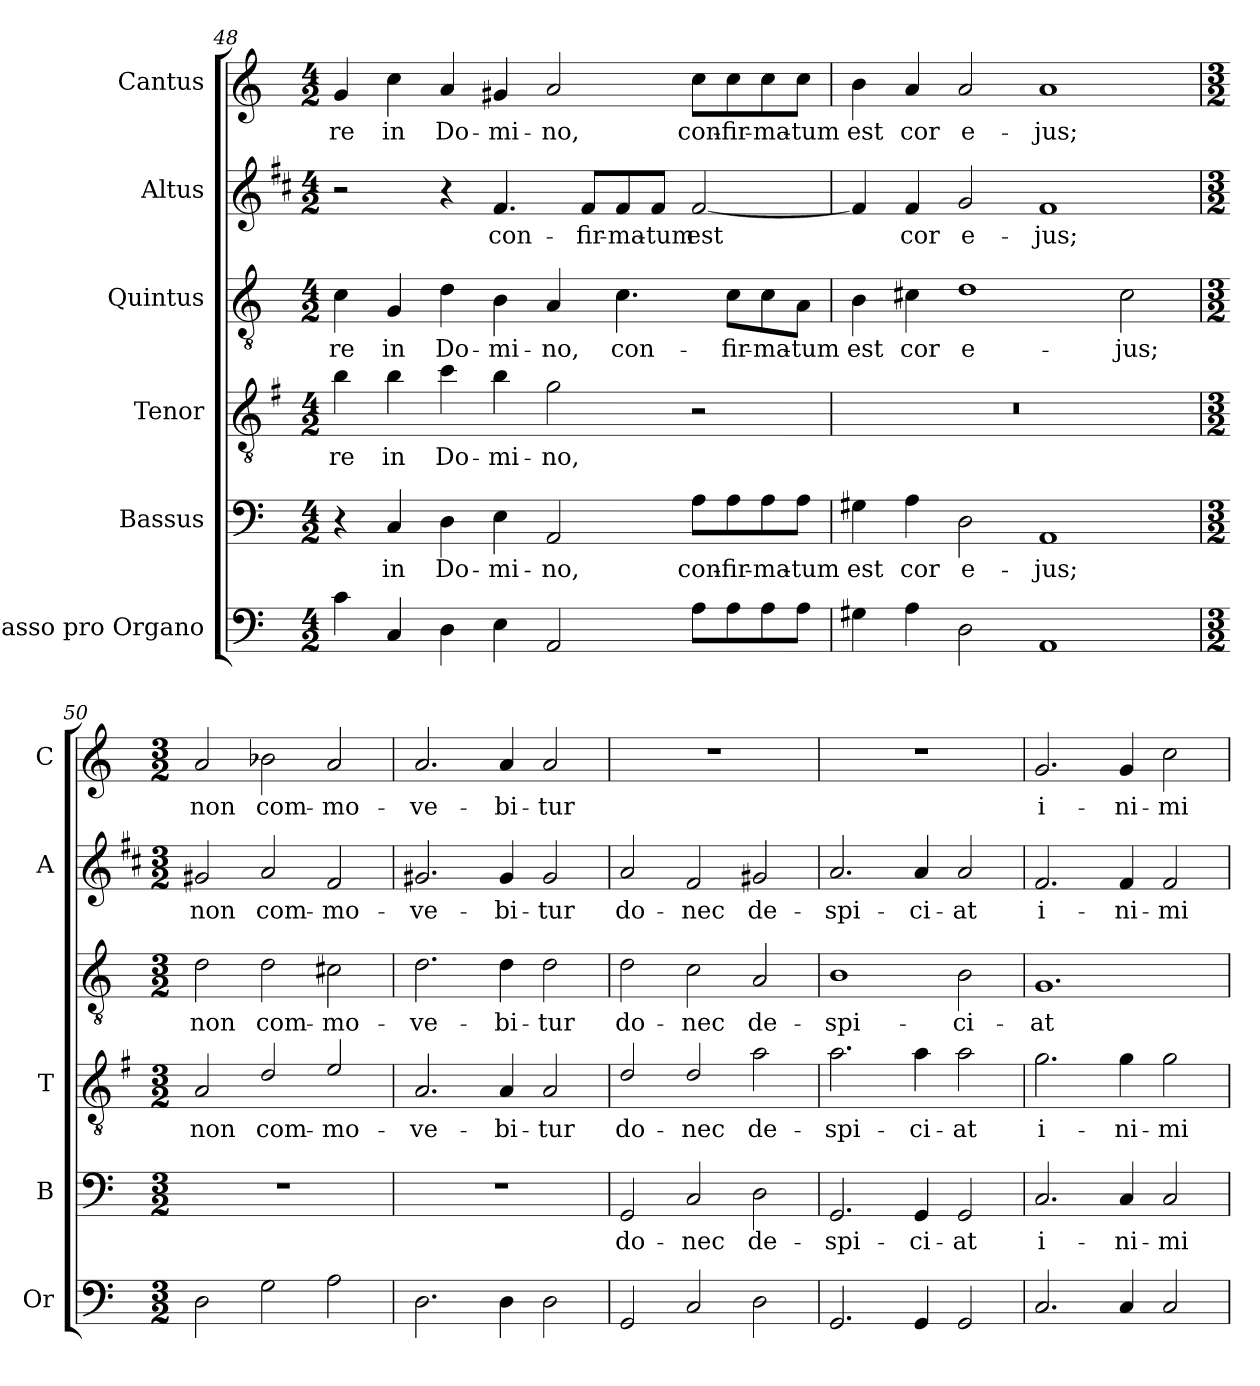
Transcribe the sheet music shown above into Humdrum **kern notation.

**kern	**kern	**text	**kern	**text	**kern	**text	**kern	**text	**kern	**text
*part6	*part5	*part5	*part4	*part4	*part3	*part3	*part2	*part2	*part1	*part1
*staff6	*staff5	*staff5	*staff4	*staff4	*staff3	*staff3	*staff2	*staff2	*staff1	*staff1
*I"Basso pro Organo	*I"Bassus	*	*I"Tenor	*	*I"Quintus	*	*I"Altus	*	*I"Cantus	*
*I'Or	*I'B	*	*I'T	*	*	*	*I'A	*	*I'C	*
*clefF4	*clefF4	*	*clefGv2	*	*clefGv2	*	*clefG2	*	*clefG2	*
*	*	*	*ITrd4c7	*	*	*	*ITrd1c2	*	*	*
*k[]	*k[]	*	*k[]	*	*k[]	*	*k[]	*	*k[]	*
*C:	*C:	*	*C:	*	*C:	*	*C:	*	*C:	*
*M4/2	*M4/2	*	*M4/2	*	*M4/2	*	*M4/2	*	*M4/2	*
=48	=48	=48	=48	=48	=48	=48	=48	=48	=48	=48
!	!	!	!	!LO:LY:b	!	!LO:LY:b	!	!	!	!LO:LY:b
4c\	4r	.	4e\	-re	4c\	-re	2r	.	4g/	-re
!	!	!LO:LY:b	!	!LO:LY:b	!	!LO:LY:b	!	!	!	!LO:LY:b
4C/	4C/	in	4e\	in	4G/	in	.	.	4cc\	in
!	!	!LO:LY:b	!	!LO:LY:b	!	!LO:LY:b	!	!	!	!LO:LY:b
4D\	4D\	Do-	4f\	Do-	4d\	Do-	4r	.	4a/	Do-
!	!	!LO:LY:b	!	!LO:LY:b	!	!LO:LY:b	!	!LO:LY:b	!	!LO:LY:b
4E\	4E\	-mi-	4e\	-mi-	4B\	-mi-	4.e/	con-	4g#X/	-mi-
!	!	!LO:LY:b	!	!LO:LY:b	!	!LO:LY:b	!	!	!	!LO:LY:b
2AA/	2AA/	-no,	2c\	-no,	4A/	-no,	.	.	2a/	-no,
!	!	!	!	!	!	!	!	!LO:LY:b	!	!
.	.	.	.	.	.	.	8e/L	-fir-	.	.
!	!	!	!	!	!	!LO:LY:b	!	!LO:LY:b	!	!
.	.	.	.	.	4.c\	con-	8e/	-ma-	.	.
!	!	!	!	!	!	!	!	!LO:LY:b	!	!
.	.	.	.	.	.	.	8e/J	-tum	.	.
!	!	!LO:LY:b	!	!	!	!	!	!LO:LY:b	!	!LO:LY:b
8A\L	8A\L	con-	2r	.	.	.	[2e/	est	8cc\L	con-
!	!	!LO:LY:b	!	!	!	!LO:LY:b	!	!	!	!LO:LY:b
8A\	8A\	-fir-	.	.	8c\L	-fir-	.	.	8cc\	-fir-
!	!	!LO:LY:b	!	!	!	!LO:LY:b	!	!	!	!LO:LY:b
8A\	8A\	-ma-	.	.	8c\	-ma-	.	.	8cc\	-ma-
!	!	!LO:LY:b	!	!	!	!LO:LY:b	!	!	!	!LO:LY:b
8A\J	8A\J	-tum	.	.	8A\J	-tum	.	.	8cc\J	-tum
!!LO:PB:g=z
=49	=49	=49	=49	=49	=49	=49	=49	=49	=49	=49
!	!	!LO:LY:b	!	!	!	!LO:LY:b	!	!	!	!LO:LY:b
4G#X\	4G#X\	est	0r	.	4B\	est	4e/]	.	4b\	est
!	!	!LO:LY:b	!	!	!	!LO:LY:b	!	!LO:LY:b	!	!LO:LY:b
4A\	4A\	cor	.	.	4c#X\	cor	4e/	cor	4a/	cor
!	!	!LO:LY:b	!	!	!	!LO:LY:b	!	!LO:LY:b	!	!LO:LY:b
2D\	2D\	e-	.	.	1d	e-	2f/	e-	2a/	e-
!	!	!LO:LY:b	!	!	!	!	!	!LO:LY:b	!	!LO:LY:b
1AA	1AA	-jus;	.	.	.	.	1e	-jus;	1a	-jus;
!	!	!	!	!	!	!LO:LY:b	!	!	!	!
.	.	.	.	.	2c#\	-jus;	.	.	.	.
=50	=50	=50	=50	=50	=50	=50	=50	=50	=50	=50
*M3/2	*M3/2	*	*M3/2	*	*M3/2	*	*M3/2	*	*M3/2	*
!	!	!	!	!LO:LY:b	!	!LO:LY:b	!	!LO:LY:b	!	!LO:LY:b
2D\	1.r	.	2D/	non	2d\	non	2f#X/	non	2a/	non
!	!	!	!	!LO:LY:b	!	!LO:LY:b	!	!LO:LY:b	!	!LO:LY:b
2G\	.	.	2G/	com-	2d\	com-	2g/	com-	2b-X\	com-
!	!	!	!	!LO:LY:b	!	!LO:LY:b	!	!LO:LY:b	!	!LO:LY:b
2A\	.	.	2A/	-mo-	2c#X\	-mo-	2e/	-mo-	2a/	-mo-
=51	=51	=51	=51	=51	=51	=51	=51	=51	=51	=51
!	!	!	!	!LO:LY:b	!	!LO:LY:b	!	!LO:LY:b	!	!LO:LY:b
2.D\	1.r	.	2.D/	-ve-	2.d\	-ve-	2.f#X/	-ve-	2.a/	-ve-
!	!	!	!	!LO:LY:b	!	!LO:LY:b	!	!LO:LY:b	!	!LO:LY:b
4D\	.	.	4D/	-bi-	4d\	-bi-	4f#/	-bi-	4a/	-bi-
!	!	!	!	!LO:LY:b	!	!LO:LY:b	!	!LO:LY:b	!	!LO:LY:b
2D\	.	.	2D/	-tur	2d\	-tur	2f#/	-tur	2a/	-tur
=52	=52	=52	=52	=52	=52	=52	=52	=52	=52	=52
!	!	!LO:LY:b	!	!LO:LY:b	!	!LO:LY:b	!	!LO:LY:b	!	!
2GG/	2GG/	do-	2G/	do-	2d\	do-	2g/	do-	1.r	.
!	!	!LO:LY:b	!	!LO:LY:b	!	!LO:LY:b	!	!LO:LY:b	!	!
2C/	2C/	-nec	2G/	-nec	2c\	-nec	2e/	-nec	.	.
!	!	!LO:LY:b	!	!LO:LY:b	!	!LO:LY:b	!	!LO:LY:b	!	!
2D\	2D\	de-	2d\	de-	2A/	de-	2f#X/	de-	.	.
=53	=53	=53	=53	=53	=53	=53	=53	=53	=53	=53
!	!	!LO:LY:b	!	!LO:LY:b	!	!LO:LY:b	!	!LO:LY:b	!	!
2.GG/	2.GG/	-spi-	2.d\	-spi-	1B	-spi-	2.g/	-spi-	1.r	.
!	!	!LO:LY:b	!	!LO:LY:b	!	!	!	!LO:LY:b	!	!
4GG/	4GG/	-ci-	4d\	-ci-	.	.	4g/	-ci-	.	.
!	!	!LO:LY:b	!	!LO:LY:b	!	!LO:LY:b	!	!LO:LY:b	!	!
2GG/	2GG/	-at	2d\	-at	2B\	-ci-	2g/	-at	.	.
=54	=54	=54	=54	=54	=54	=54	=54	=54	=54	=54
!	!	!LO:LY:b	!	!LO:LY:b	!	!LO:LY:b	!	!LO:LY:b	!	!LO:LY:b
2.C/	2.C/	i-	2.c\	i-	1.G	-at	2.e/	i-	2.g/	i-
!	!	!LO:LY:b	!	!LO:LY:b	!	!	!	!LO:LY:b	!	!LO:LY:b
4C/	4C/	-ni-	4c\	-ni-	.	.	4e/	-ni-	4g/	-ni-
!	!	!LO:LY:b	!	!LO:LY:b	!	!	!	!LO:LY:b	!	!LO:LY:b
2C/	2C/	-mi-	2c\	-mi-	.	.	2e/	-mi-	2cc\	-mi-
=	=	=	=	=	=	=	=	=	=	=
*-	*-	*-	*-	*-	*-	*-	*-	*-	*-	*-
